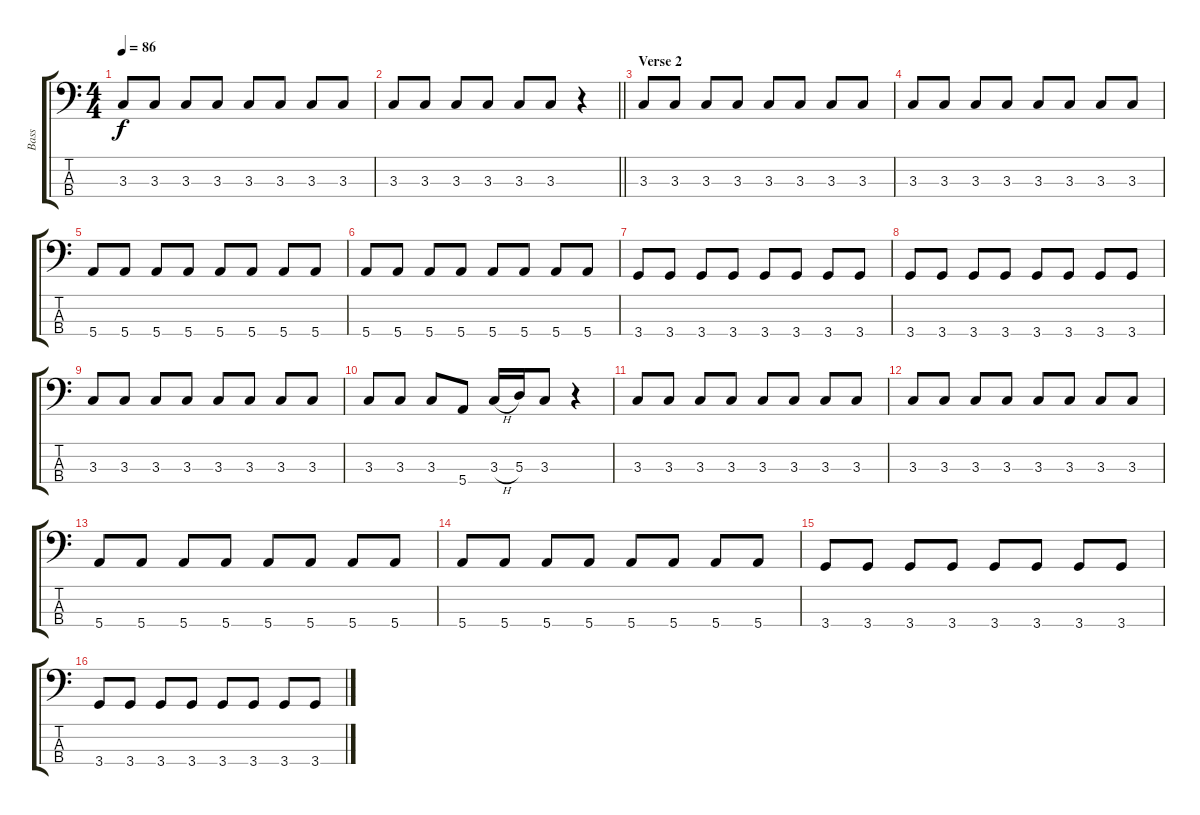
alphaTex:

\track ("Bass" "Bass") {instrument electricbassfinger}
\staff {score tabs}
\tuning (G2 D2 A1 E1) {hide}
\ts (4 4)
\tempo 86
\clef f4
\ks c
3.3.8{dy f} 3.3.8 3.3.8 3.3.8 3.3.8 3.3.8 3.3.8 3.3.8 |
\barLineRight lightlight
3.3.8 3.3.8 3.3.8 3.3.8 3.3.8 3.3.8 r.4 |
\section ("" "Verse 2")
3.3.8 3.3.8 3.3.8 3.3.8 3.3.8 3.3.8 3.3.8 3.3.8 |
3.3.8 3.3.8 3.3.8 3.3.8 3.3.8 3.3.8 3.3.8 3.3.8 |
5.4.8 5.4.8 5.4.8 5.4.8 5.4.8 5.4.8 5.4.8 5.4.8 |
5.4.8 5.4.8 5.4.8 5.4.8 5.4.8 5.4.8 5.4.8 5.4.8 |
3.4.8 3.4.8 3.4.8 3.4.8 3.4.8 3.4.8 3.4.8 3.4.8 |
3.4.8 3.4.8 3.4.8 3.4.8 3.4.8 3.4.8 3.4.8 3.4.8 |
3.3.8 3.3.8 3.3.8 3.3.8 3.3.8 3.3.8 3.3.8 3.3.8 |
3.3.8 3.3.8 3.3.8 5.4.8 3.3{h}.16 5.3.16 3.3.8 r.4 |
3.3.8 3.3.8 3.3.8 3.3.8 3.3.8 3.3.8 3.3.8 3.3.8 |
3.3.8 3.3.8 3.3.8 3.3.8 3.3.8 3.3.8 3.3.8 3.3.8 |
5.4.8 5.4.8 5.4.8 5.4.8 5.4.8 5.4.8 5.4.8 5.4.8 |
5.4.8 5.4.8 5.4.8 5.4.8 5.4.8 5.4.8 5.4.8 5.4.8 |
3.4.8 3.4.8 3.4.8 3.4.8 3.4.8 3.4.8 3.4.8 3.4.8 |
3.4.8 3.4.8 3.4.8 3.4.8 3.4.8 3.4.8 3.4.8 3.4.8
